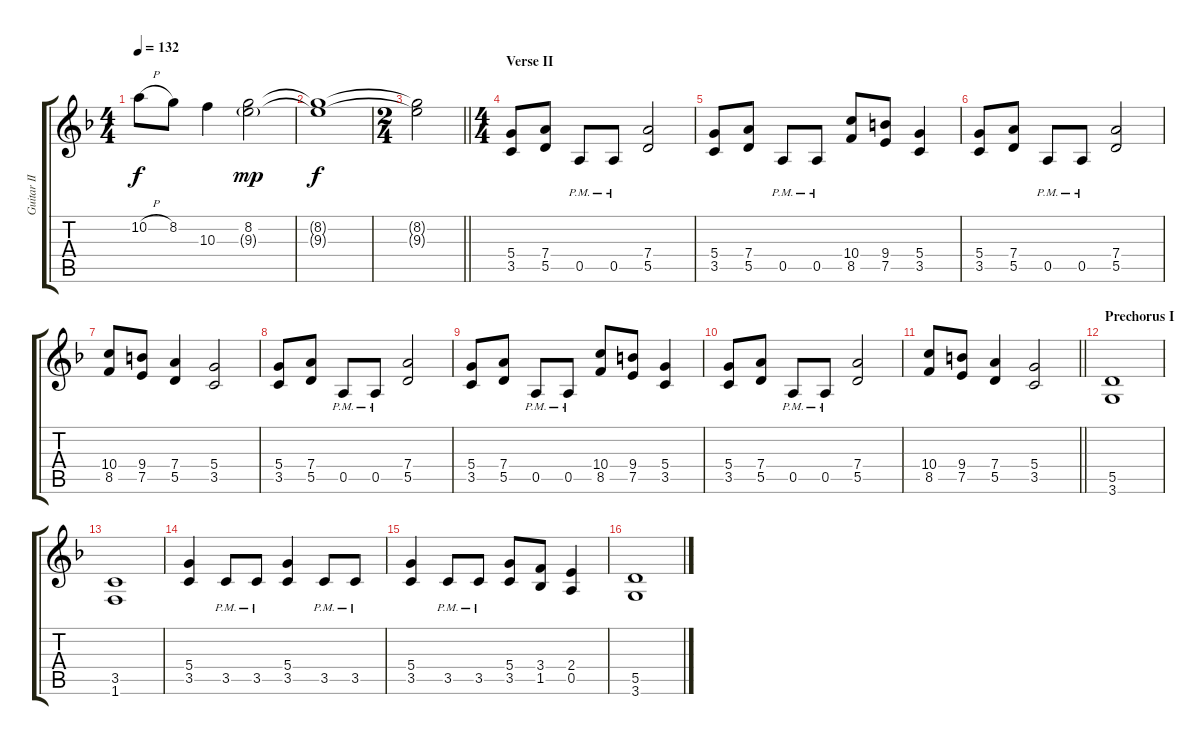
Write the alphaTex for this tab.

\track ("Guitar II" "Guitar II") {instrument distortionguitar}
\staff {score tabs}
\tuning (E4 B3 G3 D3 A2 E2) {hide}
\ts (4 4)
\tempo 132
\clef g2
\ks dminor
10.2{h}.8{dy f} 8.2.8 10.3.4 (8.2 9.3{g}).2{dy mp} |
(8.2{t} 9.3{t}).1{dy f} |
\ts (2 4)
\barLineRight lightlight
(8.2{t} 9.3{t}).2 |
\ts (4 4)
\section ("" "Verse II")
(5.4 3.5).8{volume 8 balance 16} (7.4 5.5).8 0.5{pm}.8 0.5{pm}.8 (7.4 5.5).2 |
(5.4 3.5).8 (7.4 5.5).8 0.5{pm}.8 0.5{pm}.8 (10.4 8.5).8 (9.4 7.5).8 (5.4 3.5).4 |
(5.4 3.5).8 (7.4 5.5).8 0.5{pm}.8 0.5{pm}.8 (7.4 5.5).2 |
(10.4 8.5).8 (9.4 7.5).8 (7.4 5.5).4 (5.4 3.5).2 |
(5.4 3.5).8 (7.4 5.5).8 0.5{pm}.8 0.5{pm}.8 (7.4 5.5).2 |
(5.4 3.5).8 (7.4 5.5).8 0.5{pm}.8 0.5{pm}.8 (10.4 8.5).8 (9.4 7.5).8 (5.4 3.5).4 |
(5.4 3.5).8 (7.4 5.5).8 0.5{pm}.8 0.5{pm}.8 (7.4 5.5).2 |
\barLineRight lightlight
(10.4 8.5).8 (9.4 7.5).8 (7.4 5.5).4 (5.4 3.5).2 |
\section ("" "Prechorus I")
(5.5 3.6).1 |
(3.5 1.6).1 |
(5.4 3.5).4 3.5{pm}.8 3.5{pm}.8 (5.4 3.5).4 3.5{pm}.8 3.5{pm}.8 |
(5.4 3.5).4 3.5{pm}.8 3.5{pm}.8 (5.4 3.5).8 (3.4 1.5).8 (2.4 0.5).4 |
(5.5 3.6).1
